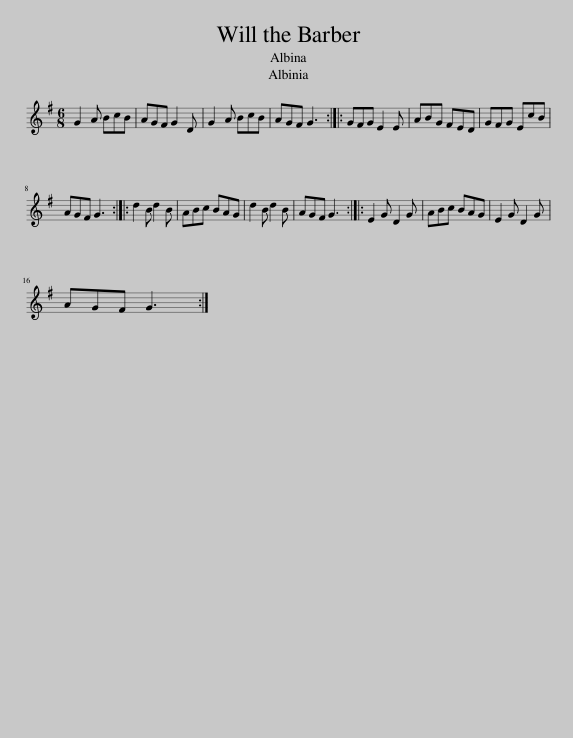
X:1
L:1/8
M:6/8
I:linebreak $
K:G
V:1 treble
V:1
 G2 A BcB | AGF G2 D | G2 A BcB | AGF G3 :: GFG E2 E | %5
 ABG FED | GFG EcB |$ AGF G3 :: d2 B d2 B | ABc BAG | %10
 d2 B d2 B | AGF G3 :: E2 G D2 G | ABc BAG | E2 G D2 G |$ %15
 AGF G3 :| %16
